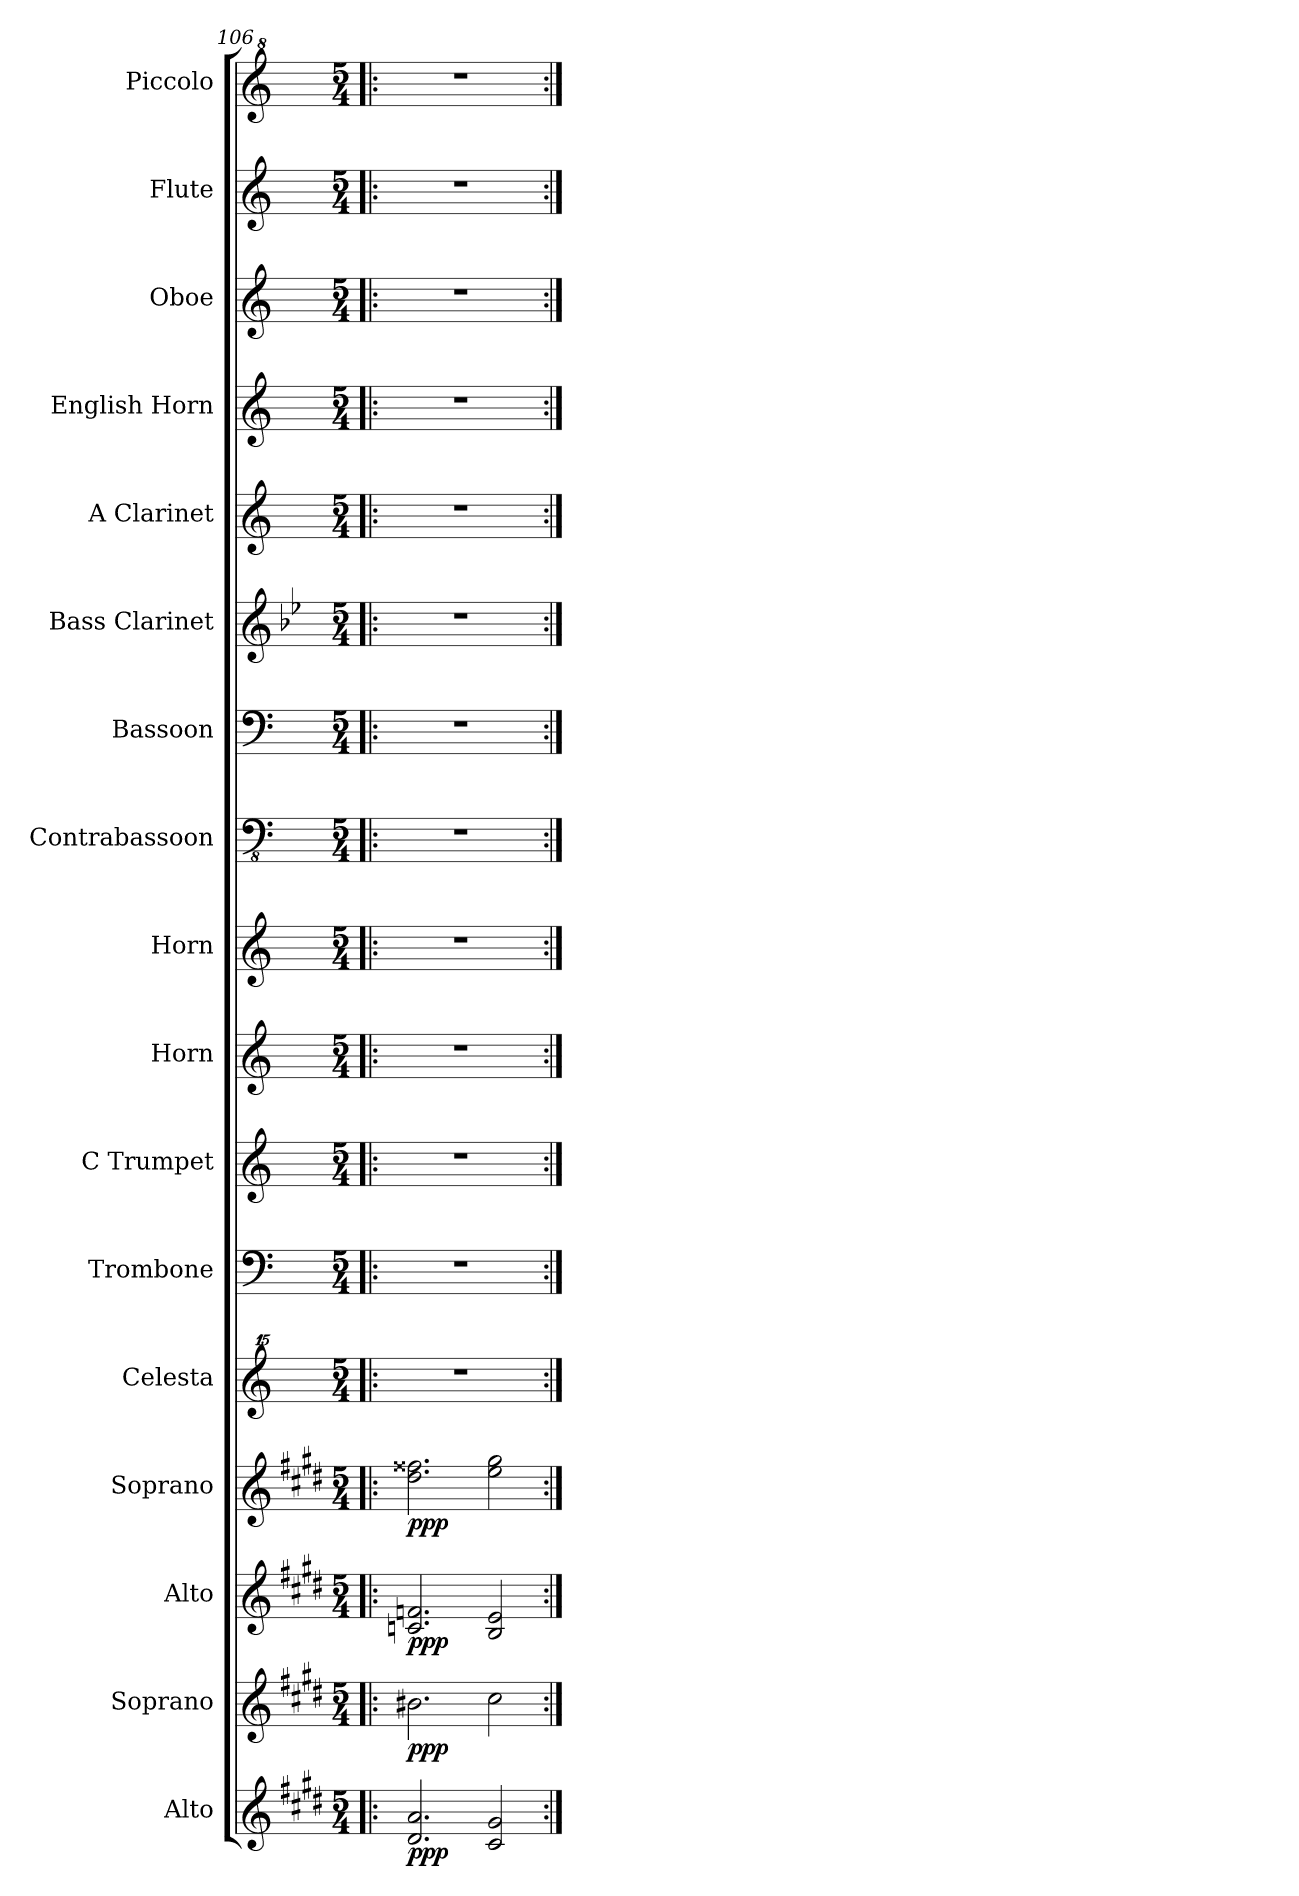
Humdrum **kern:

**kern	**dynam	**kern	**dynam	**kern	**dynam	**kern	**dynam	**kern	**kern	**kern	**kern	**kern	**kern	**kern	**kern	**kern	**kern	**kern	**kern	**kern
*part17	*part17	*part16	*part16	*part15	*part15	*part14	*part14	*part13	*part12	*part11	*part10	*part9	*part8	*part7	*part6	*part5	*part4	*part3	*part2	*part1
*staff17	*staff17	*staff16	*staff16	*staff15	*staff15	*staff14	*staff14	*staff13	*staff12	*staff11	*staff10	*staff9	*staff8	*staff7	*staff6	*staff5	*staff4	*staff3	*staff2	*staff1
*I"Alto	*	*I"Soprano	*	*I"Alto	*	*I"Soprano	*	*I"Celesta	*I"Trombone	*I"C Trumpet	*I"Horn	*I"Horn	*I"Contrabassoon	*I"Bassoon	*I"Bass Clarinet	*I"A Clarinet	*I"English Horn	*I"Oboe	*I"Flute	*I"Piccolo
*I'A.	*	*I'S.	*	*I'A.	*	*I'S.	*	*I'Cel.	*I'Trb.	*I'C Tpt.	*I'Hn.	*I'Hn.	*I'Cbsn.	*I'Bsn.	*I'B. Cl.	*I'A Cl.	*I'E. Hn.	*I'Ob.	*I'Fl.	*I'Picc.
!!LO:PB:g=z
*clefG2	*	*clefG2	*	*clefG2	*	*clefG2	*	*clefG^^2	*clefF4	*clefG2	*clefG2	*clefG2	*clefFv4	*clefF4	*clefG2	*clefG2	*clefG2	*clefG2	*clefG2	*clefG^2
*	*	*	*	*	*	*	*	*	*	*	*ITrd4c7	*ITrd4c7	*ITrd7c12	*	*ITrd8c14	*ITrd2c3	*ITrd4c7	*	*	*ITrd-7c-12
*k[f#c#g#d#]	*	*k[f#c#g#d#]	*	*k[f#c#g#d#]	*	*k[f#c#g#d#]	*	*k[]	*k[]	*k[]	*k[b-]	*k[b-]	*k[]	*k[]	*k[b-e-]	*k[f#c#g#]	*k[b-]	*k[]	*k[]	*k[]
*E:	*	*E:	*	*E:	*	*E:	*	*C:	*C:	*C:	*F:	*F:	*C:	*C:	*B-:	*A:	*F:	*C:	*C:	*C:
*M5/4	*	*M5/4	*	*M5/4	*	*M5/4	*	*M5/4	*M5/4	*M5/4	*M5/4	*M5/4	*M5/4	*M5/4	*M5/4	*M5/4	*M5/4	*M5/4	*M5/4	*M5/4
=106!|:	=106!|:	=106!|:	=106!|:	=106!|:	=106!|:	=106!|:	=106!|:	=106!|:	=106!|:	=106!|:	=106!|:	=106!|:	=106!|:	=106!|:	=106!|:	=106!|:	=106!|:	=106!|:	=106!|:	=106!|:
!	!LO:DY:b	!	!LO:DY:b	!	!LO:DY:b	!	!LO:DY:b	!	!	!	!	!	!	!	!	!	!	!	!	!
2.d#/ 2.a/	ppp	2.b#X\	ppp	2.cn/ 2.fn/	ppp	2.dd#\ 2.ff##X\	ppp	4%5r	4%5r	4%5r	4%5r	4%5r	4%5r	4%5r	4%5r	4%5r	4%5r	4%5r	4%5r	4%5r
2c#/ 2g#/	.	2cc#\	.	2B/ 2e/	.	2ee\ 2gg#\	.	.	.	.	.	.	.	.	.	.	.	.	.	.
=:|!	=:|!	=:|!	=:|!	=:|!	=:|!	=:|!	=:|!	=:|!	=:|!	=:|!	=:|!	=:|!	=:|!	=:|!	=:|!	=:|!	=:|!	=:|!	=:|!	=:|!
*-	*-	*-	*-	*-	*-	*-	*-	*-	*-	*-	*-	*-	*-	*-	*-	*-	*-	*-	*-	*-
